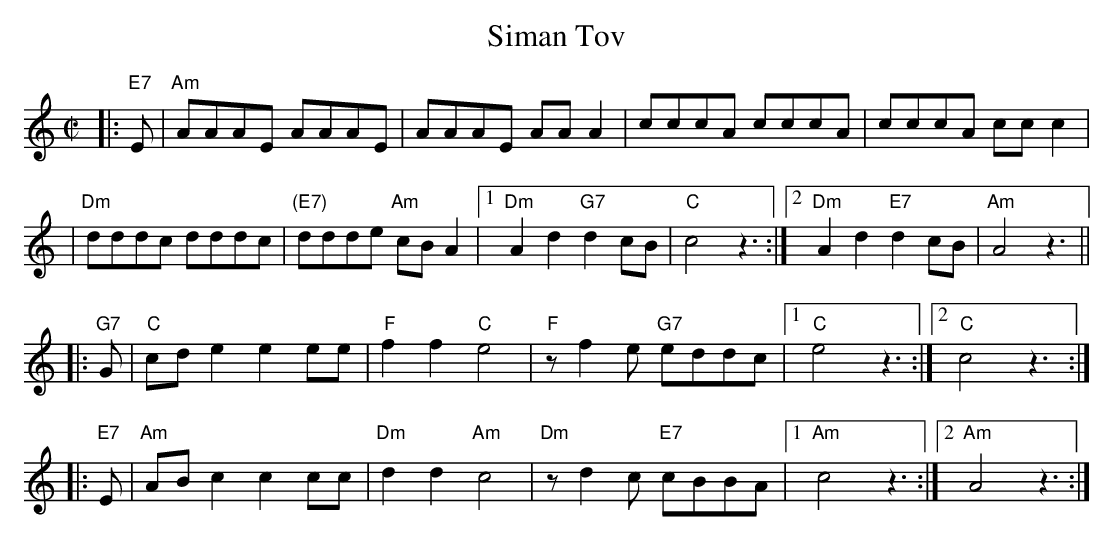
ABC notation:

X:1
T: Siman Tov
M: C|
L: 1/8
K: Am
|: "E7"E \
| "Am"AAAE AAAE | AAAE AAA2 | cccA cccA | cccA ccc2 |
| "Dm"dddc dddc | "(E7)"ddde "Am"cBA2 |1 "Dm"A2d2 "G7"d2cB | "C"c4 z3:|2 "Dm"A2d2 "E7"d2cB | "Am"A4 z3||
|: "G7"G \
| "C"cde2 e2ee | "F"f2f2 "C"e4 | "F"zf2e "G7"eddc |1 "C"e4 z3:|2 "C"c4 z3:|
|: "E7"E \
| "Am"ABc2 c2cc | "Dm"d2d2 "Am"c4 | "Dm"zd2c "E7"cBBA |1 "Am"c4 z3:|2 "Am"A4 z3:|
